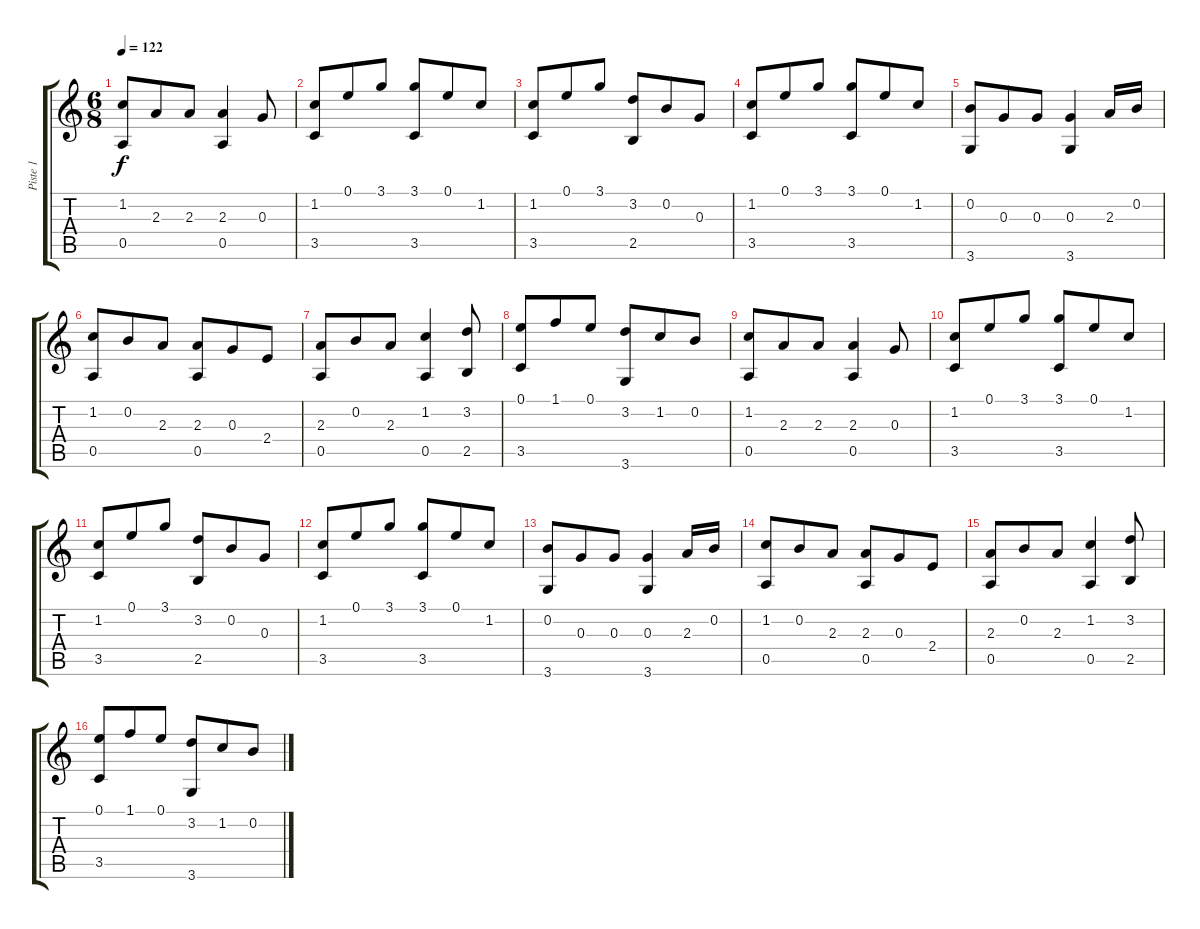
\track ("Piste 1" "Piste 1") {instrument acousticguitarnylon}
\staff {score tabs}
\tuning (E4 B3 G3 D3 A2 E2) {hide}
\ts (6 8)
\tempo 122
\clef g2
\ks c
(1.2 0.5).8{dy f} 2.3.8 2.3.8 (2.3 0.5).4 0.3.8 |
(1.2 3.5).8 0.1.8 3.1.8 (3.1 3.5).8 0.1.8 1.2.8 |
(1.2 3.5).8 0.1.8 3.1.8 (3.2 2.5).8 0.2.8 0.3.8 |
(1.2 3.5).8 0.1.8 3.1.8 (3.1 3.5).8 0.1.8 1.2.8 |
(0.2 3.6).8 0.3.8 0.3.8 (0.3 3.6).4 2.3.16 0.2.16 |
(1.2 0.5).8 0.2.8 2.3.8 (2.3 0.5).8 0.3.8 2.4.8 |
(2.3 0.5).8 0.2.8 2.3.8 (1.2 0.5).4 (3.2 2.5).8 |
(0.1 3.5).8 1.1.8 0.1.8 (3.2 3.6).8 1.2.8 0.2.8 |
(1.2 0.5).8 2.3.8 2.3.8 (2.3 0.5).4 0.3.8 |
(1.2 3.5).8 0.1.8 3.1.8 (3.1 3.5).8 0.1.8 1.2.8 |
(1.2 3.5).8 0.1.8 3.1.8 (3.2 2.5).8 0.2.8 0.3.8 |
(1.2 3.5).8 0.1.8 3.1.8 (3.1 3.5).8 0.1.8 1.2.8 |
(0.2 3.6).8 0.3.8 0.3.8 (0.3 3.6).4 2.3.16 0.2.16 |
(1.2 0.5).8 0.2.8 2.3.8 (2.3 0.5).8 0.3.8 2.4.8 |
(2.3 0.5).8 0.2.8 2.3.8 (1.2 0.5).4 (3.2 2.5).8 |
(0.1 3.5).8 1.1.8 0.1.8 (3.2 3.6).8 1.2.8 0.2.8
